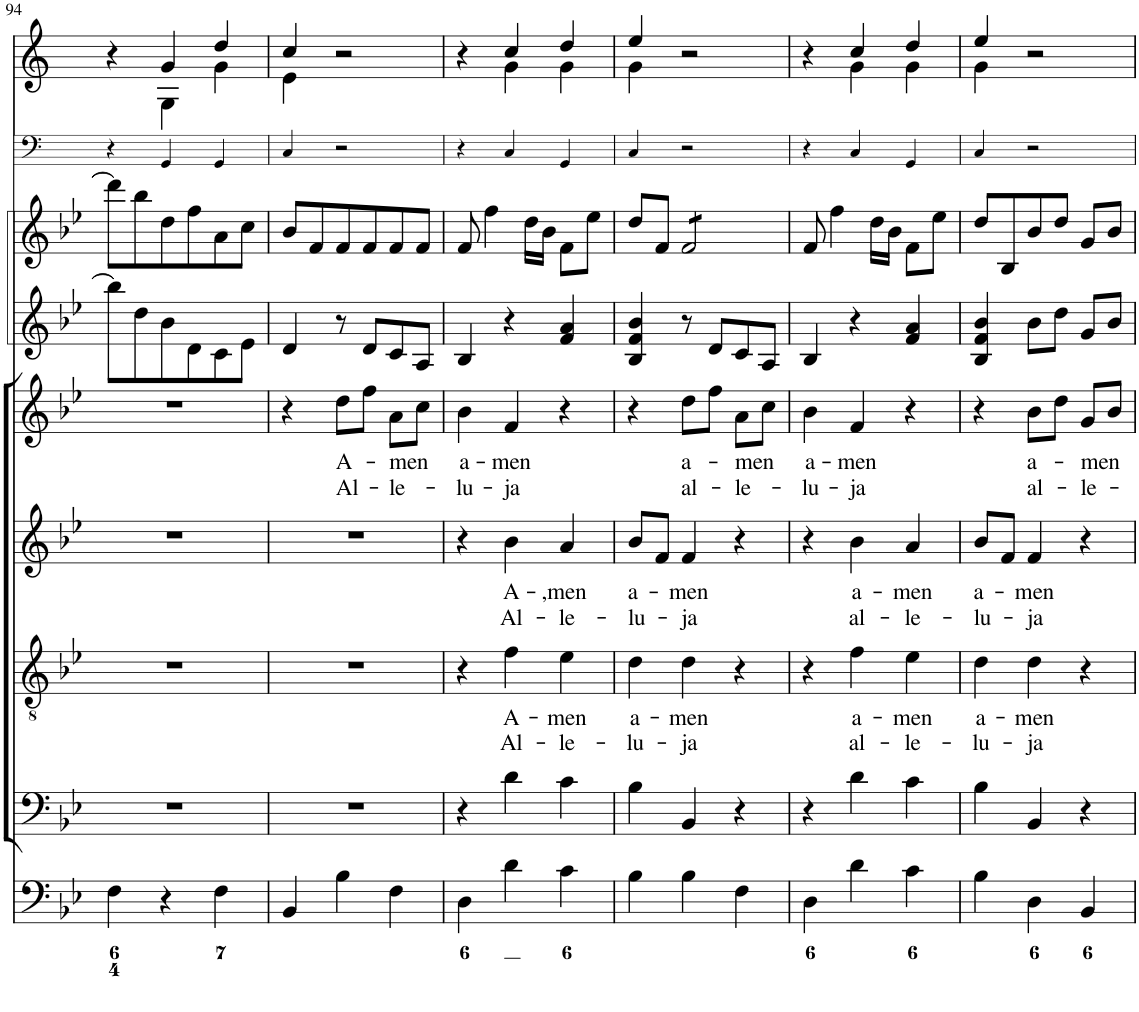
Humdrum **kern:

**kern	**kern	**kern	**text	**text	**kern	**text	**text	**kern	**text	**text	**kern	**kern	**kern	**kern
*part9	*part8	*part7	*part7	*part7	*part6	*part6	*part6	*part5	*part5	*part5	*part4	*part3	*part2	*part1
*staff9	*staff8	*staff7	*staff7	*staff7	*staff6	*staff6	*staff6	*staff5	*staff5	*staff5	*staff4	*staff3	*staff2	*staff1
*I"Organ	*I"Voice	*I"Tenor	*	*	*I"Alto	*	*	*I"Voice	*	*	*I"Violin	*I"Violini	*I"Timpani in B[b]	*I"Clarini in B[b]
*	*	*	*	*	*	*	*	*	*	*	*I'Vln	*I'Vln	*I'Timp	*
!!LO:PB:g=z
*clefF4	*clefF4	*clefGv2	*	*	*clefG2	*	*	*clefG2	*	*	*clefG2	*clefG2	*clefF4	*clefG2
*	*	*	*	*	*	*	*	*	*	*	*	*	*Trd1c2	*Trd1c2
*k[b-e-]	*k[b-e-]	*k[b-e-]	*	*	*k[b-e-]	*	*	*k[b-e-]	*	*	*k[b-e-]	*k[b-e-]	*k[]	*k[]
*M3/4	*M3/4	*M3/4	*	*	*M3/4	*	*	*M3/4	*	*	*M3/4	*M3/4	*M3/4	*M3/4
=94	=94	=94	=94	=94	=94	=94	=94	=94	=94	=94	=94	=94	=94	=94
*	*	*	*	*	*	*	*	*	*	*	*	*	*	*^
4F\	2.r	2.r	.	.	2.r	.	.	2.r	.	.	8bb-\L]	8ddd\L]	4r	4r	4ryy
.	.	.	.	.	.	.	.	.	.	.	8dd\	8bb-\	.	.	.
4r	.	.	.	.	.	.	.	.	.	.	8b-\	8dd\	4GG/	4g/	4G\
.	.	.	.	.	.	.	.	.	.	.	8d\	8ff\	.	.	.
4F\	.	.	.	.	.	.	.	.	.	.	8c\	8a\	4GG/	4dd/	4g\
.	.	.	.	.	.	.	.	.	.	.	8e-\J	8cc\J	.	.	.
=95	=95	=95	=95	=95	=95	=95	=95	=95	=95	=95	=95	=95	=95	=95	=95
4BB-/	2.r	2.r	.	.	2.r	.	.	4r	.	.	4d/	8b-/L	4C/	4cc/	4e\
.	.	.	.	.	.	.	.	.	.	.	.	8f/	.	.	.
!	!	!	!	!	!	!	!	!	!LO:LY:b	!LO:LY:b	!	!	!	!	!
4B-\	.	.	.	.	.	.	.	8dd\L	A-	Al-	8r	8f/	2r	2r	2ryy
.	.	.	.	.	.	.	.	8ff\J	.	.	8d/L	8f/	.	.	.
!	!	!	!	!	!	!	!	!	!LO:LY:b	!LO:LY:b	!	!	!	!	!
4F\	.	.	.	.	.	.	.	8a\L	-men	-le-	8c/	8f/	.	.	.
.	.	.	.	.	.	.	.	8cc\J	.	.	8A/J	8f/J	.	.	.
=96	=96	=96	=96	=96	=96	=96	=96	=96	=96	=96	=96	=96	=96	=96	=96
!	!	!	!	!	!	!	!	!	!LO:LY:b	!LO:LY:b	!	!	!	!	!
4D\	4r	4r	.	.	4r	.	.	4b-\	a-	-lu-	4B-/	8f/	4r	4r	4ryy
.	.	.	.	.	.	.	.	.	.	.	.	4ff\	.	.	.
!	!	!	!LO:LY:b	!LO:LY:b	!	!LO:LY:b	!LO:LY:b	!	!LO:LY:b	!LO:LY:b	!	!	!	!	!
4d\	4d\	4f\	A-	Al-	4b-\	A-	Al-	4f/	-men	-ja	4r	.	4C/	4cc/	4g\
.	.	.	.	.	.	.	.	.	.	.	.	16dd\LL	.	.	.
.	.	.	.	.	.	.	.	.	.	.	.	16b-\JJ	.	.	.
!	!	!	!LO:LY:b	!LO:LY:b	!	!LO:LY:b	!LO:LY:b	!	!	!	!	!	!	!	!
4c\	4c\	4e-\	-men	-le-	4a/	-,men	-le-	4r	.	.	4f/ 4a/	8f\L	4GG/	4dd/	4g\
.	.	.	.	.	.	.	.	.	.	.	.	8ee-\J	.	.	.
=97	=97	=97	=97	=97	=97	=97	=97	=97	=97	=97	=97	=97	=97	=97	=97
!	!	!	!LO:LY:b	!LO:LY:b	!	!LO:LY:b	!LO:LY:b	!	!	!	!	!	!	!	!
4B-\	4B-\	4d\	a-	-lu-	8b-/L	a-	-lu-	4r	.	.	4B-/ 4f/ 4b-/	8dd/L	4C/	4ee/	4g\
.	.	.	.	.	8f/J	.	.	.	.	.	.	8f/J	.	.	.
!	!	!	!LO:LY:b	!LO:LY:b	!	!LO:LY:b	!LO:LY:b	!	!LO:LY:b	!LO:LY:b	!	!	!	!	!
*	*	*	*	*	*	*	*	*	*	*	*	*tremolo	*	*	*
4B-\	4BB-/	4d\	-men	-ja	4f/	-men	-ja	8dd\L	a-	al-	8r	8f/L	2r	2r	2ryy
.	.	.	.	.	.	.	.	8ff\J	.	.	8d/L	8f/	.	.	.
!	!	!	!	!	!	!	!	!	!LO:LY:b	!LO:LY:b	!	!	!	!	!
4F\	4r	4r	.	.	4r	.	.	8a\L	-men	-le-	8c/	8f/	.	.	.
.	.	.	.	.	.	.	.	8cc\J	.	.	8A/J	8f/J	.	.	.
*	*	*	*	*	*	*	*	*	*	*	*	*Xtremolo	*	*	*
=98	=98	=98	=98	=98	=98	=98	=98	=98	=98	=98	=98	=98	=98	=98	=98
!	!	!	!	!	!	!	!	!	!LO:LY:b	!LO:LY:b	!	!	!	!	!
4D\	4r	4r	.	.	4r	.	.	4b-\	a-	-lu-	4B-/	8f/	4r	4r	4ryy
.	.	.	.	.	.	.	.	.	.	.	.	4ff\	.	.	.
!	!	!	!LO:LY:b	!LO:LY:b	!	!LO:LY:b	!LO:LY:b	!	!LO:LY:b	!LO:LY:b	!	!	!	!	!
4d\	4d\	4f\	a-	al-	4b-\	a-	al-	4f/	-men	-ja	4r	.	4C/	4cc/	4g\
.	.	.	.	.	.	.	.	.	.	.	.	16dd\LL	.	.	.
.	.	.	.	.	.	.	.	.	.	.	.	16b-\JJ	.	.	.
!	!	!	!LO:LY:b	!LO:LY:b	!	!LO:LY:b	!LO:LY:b	!	!	!	!	!	!	!	!
4c\	4c\	4e-\	-men	-le-	4a/	-men	-le-	4r	.	.	4f/ 4a/	8f\L	4GG/	4dd/	4g\
.	.	.	.	.	.	.	.	.	.	.	.	8ee-\J	.	.	.
=99	=99	=99	=99	=99	=99	=99	=99	=99	=99	=99	=99	=99	=99	=99	=99
!	!	!	!LO:LY:b	!LO:LY:b	!	!LO:LY:b	!LO:LY:b	!	!	!	!	!	!	!	!
4B-\	4B-\	4d\	a-	-lu-	8b-/L	a-	-lu-	4r	.	.	4B-/ 4f/ 4b-/	8dd/L	4C/	4ee/	4g\
.	.	.	.	.	8f/J	.	.	.	.	.	.	8B-/	.	.	.
!	!	!	!LO:LY:b	!LO:LY:b	!	!LO:LY:b	!LO:LY:b	!	!LO:LY:b	!LO:LY:b	!	!	!	!	!
4D\	4BB-/	4d\	-men	-ja	4f/	-men	-ja	8b-\L	a-	al-	8b-\L	8b-/	2r	2r	2ryy
.	.	.	.	.	.	.	.	8dd\J	.	.	8dd\J	8dd/J	.	.	.
!	!	!	!	!	!	!	!	!	!LO:LY:b	!LO:LY:b	!	!	!	!	!
4BB-/	4r	4r	.	.	4r	.	.	8g/L	-men	-le-	8g/L	8g/L	.	.	.
.	.	.	.	.	.	.	.	8b-/J	.	.	8b-/J	8b-/J	.	.	.
*	*	*	*	*	*	*	*	*	*	*	*	*	*	*v	*v
=	=	=	=	=	=	=	=	=	=	=	=	=	=	=
*-	*-	*-	*-	*-	*-	*-	*-	*-	*-	*-	*-	*-	*-	*-
